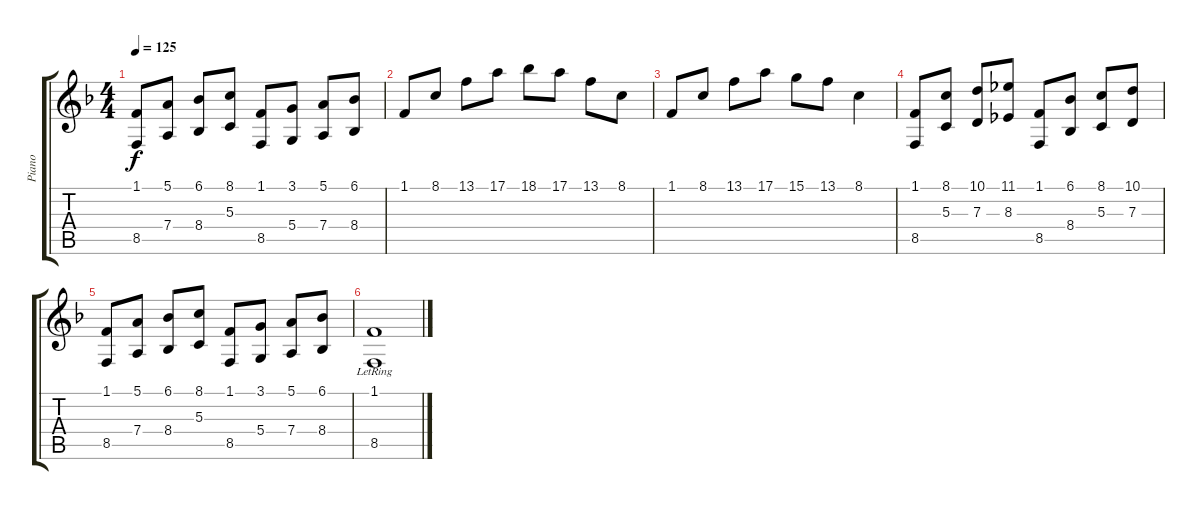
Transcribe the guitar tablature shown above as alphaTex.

\track ("Piano" "Piano") {instrument acousticgrandpiano}
\staff {score tabs}
\tuning (E4 B3 G3 D3 A2 E2) {hide}
\ts (4 4)
\tempo 125
\clef g2
\ks f
(1.1 8.5).8{dy f} (5.1 7.4).8 (6.1 8.4).8 (8.1 5.3).8 (1.1 8.5).8 (3.1 5.4).8 (5.1 7.4).8 (6.1 8.4).8 |
1.1.8 8.1.8 13.1.8 17.1.8 18.1.8 17.1.8 13.1.8 8.1.8 |
1.1.8 8.1.8 13.1.8 17.1.8 15.1.8 13.1.8 8.1.4 |
(1.1 8.5).8 (8.1 5.3).8 (10.1 7.3).8 (11.1 8.3).8 (1.1 8.5).8 (6.1 8.4).8 (8.1 5.3).8 (10.1 7.3).8 |
(1.1 8.5).8 (5.1 7.4).8 (6.1 8.4).8 (8.1 5.3).8 (1.1 8.5).8 (3.1 5.4).8 (5.1 7.4).8 (6.1 8.4).8 |
(1.1{lr} 8.5).1
